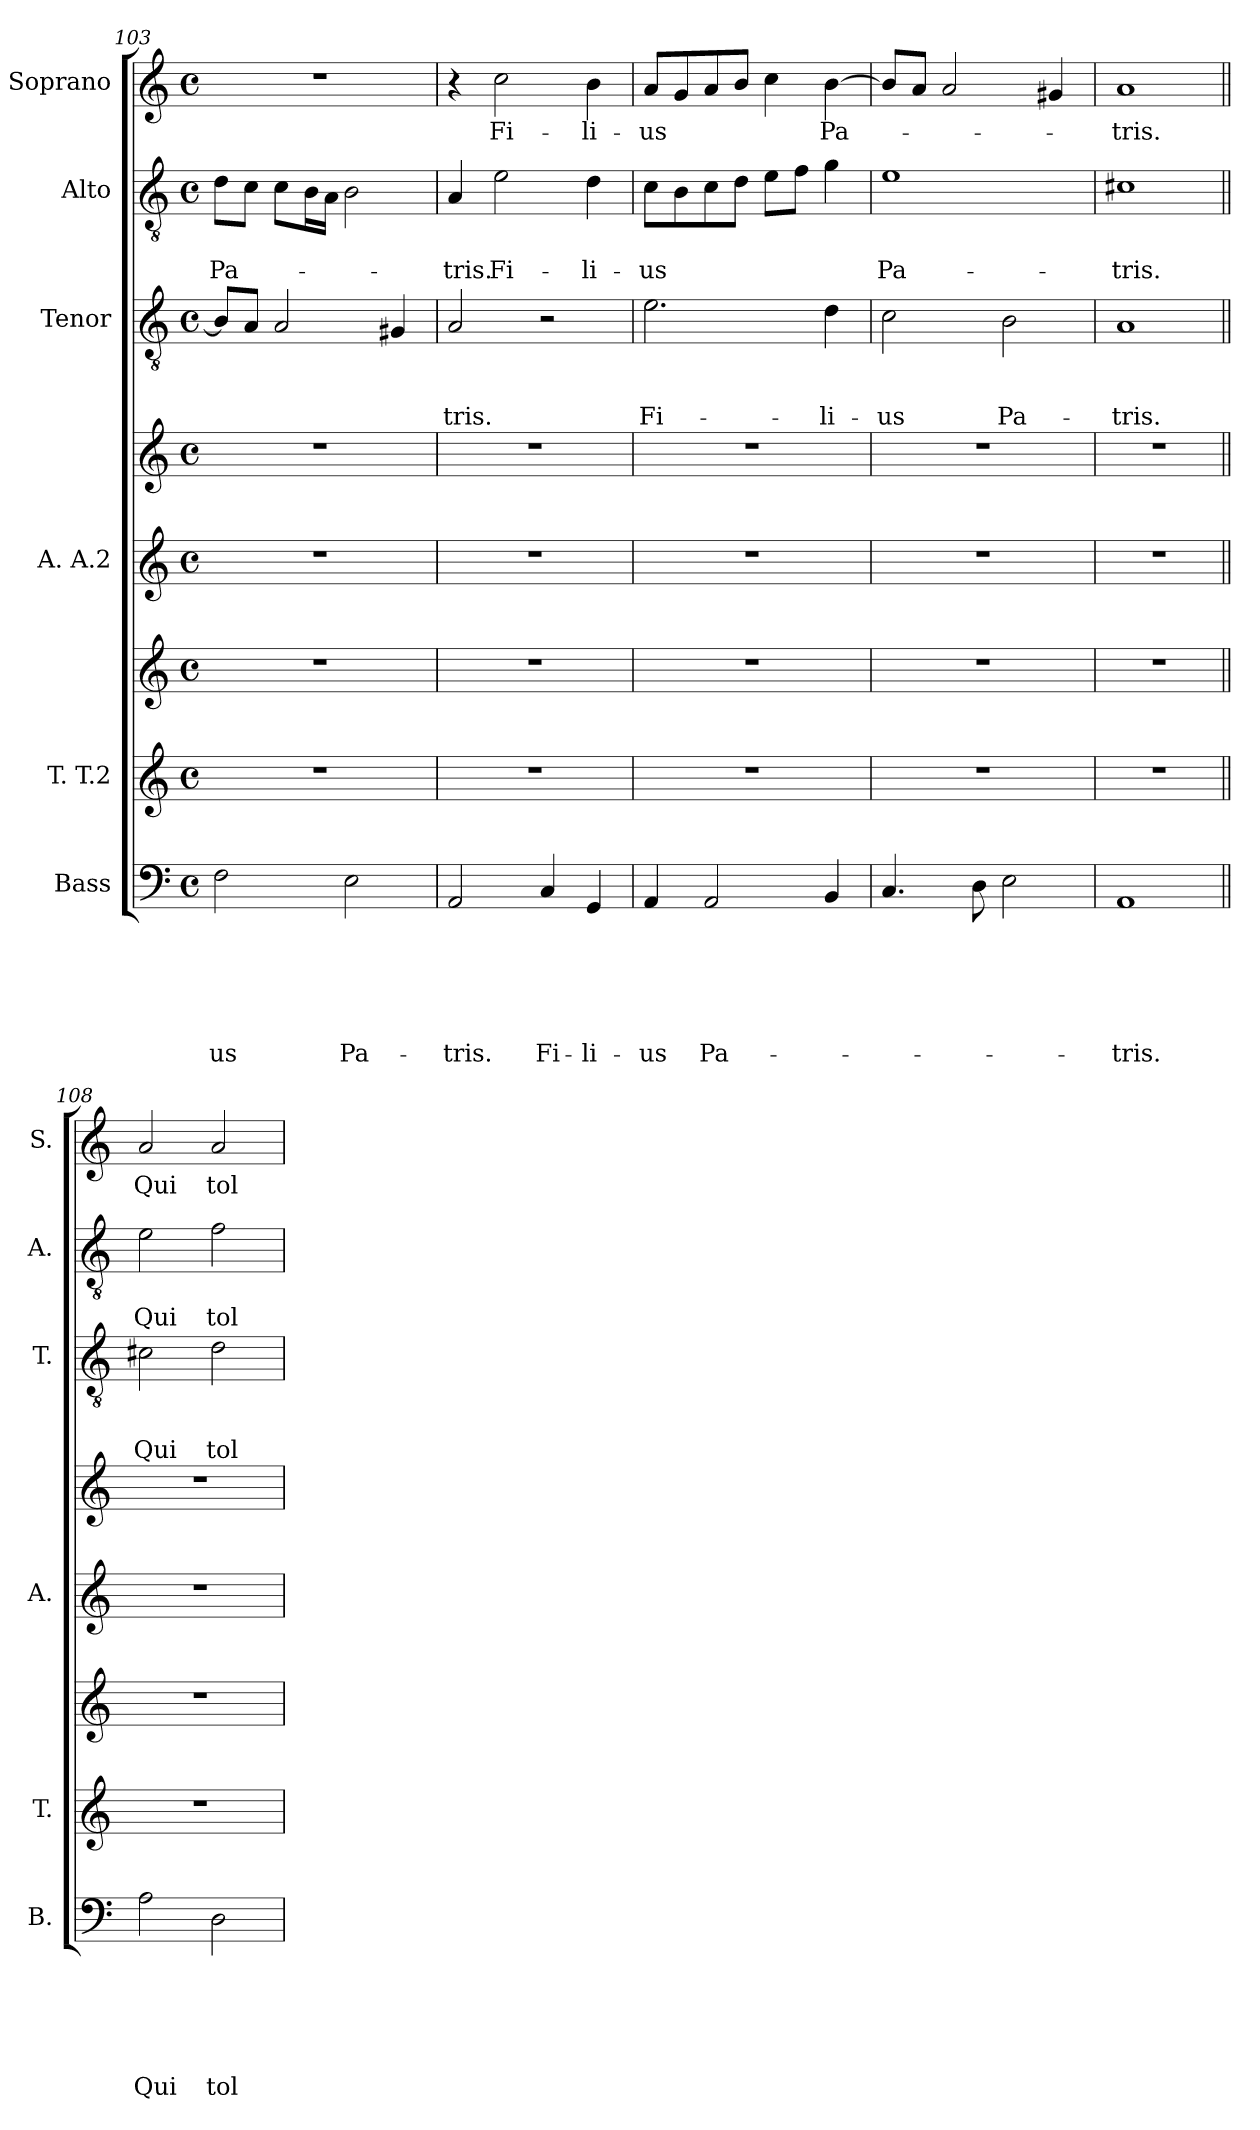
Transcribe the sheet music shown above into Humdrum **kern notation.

**kern	**text	**text	**text	**text	**text	**text	**kern	**kern	**kern	**kern	**kern	**text	**text	**text	**kern	**text	**text	**kern	**text
*part6	*part6	*part6	*part6	*part6	*part6	*part6	*part5	*part5	*part4	*part4	*part3	*part3	*part3	*part3	*part2	*part2	*part2	*part1	*part1
*staff8	*staff8	*staff8	*staff8	*staff8	*staff8	*staff8	*staff7	*staff6	*staff5	*staff4	*staff3	*staff3	*staff3	*staff3	*staff2	*staff2	*staff2	*staff1	*staff1
*I"Bass	*	*	*	*	*	*	*I"T. T.2	*	*I"A. A.2	*	*I"Tenor	*	*	*	*I"Alto	*	*	*I"Soprano	*
*I'B.	*	*	*	*	*	*	*I'T.	*	*I'A.	*	*I'T.	*	*	*	*I'A.	*	*	*I'S.	*
*clefF4	*	*	*	*	*	*	*clefG2	*clefG2	*clefG2	*clefG2	*clefGv2	*	*	*	*clefGv2	*	*	*clefG2	*
*k[]	*	*	*	*	*	*	*k[]	*k[]	*k[]	*k[]	*k[]	*	*	*	*k[]	*	*	*k[]	*
*C:	*	*	*	*	*	*	*C:	*C:	*C:	*C:	*C:	*	*	*	*C:	*	*	*C:	*
*M4/4	*	*	*	*	*	*	*M4/4	*M4/4	*M4/4	*M4/4	*M4/4	*	*	*	*M4/4	*	*	*M4/4	*
*met(c)	*	*	*	*	*	*	*met(c)	*met(c)	*met(c)	*met(c)	*met(c)	*	*	*	*met(c)	*	*	*met(c)	*
=103	=103	=103	=103	=103	=103	=103	=103	=103	=103	=103	=103	=103	=103	=103	=103	=103	=103	=103	=103
!	!	!	!	!	!	!LO:LY:b	!	!	!	!	!	!	!	!	!	!	!LO:LY:b	!	!
2F\	.	.	.	.	.	-us	1r	1r	1r	1r	8B/L]	.	.	.	8d\L	.	Pa-	1r	.
.	.	.	.	.	.	.	.	.	.	.	8A/J	.	.	.	8c\J	.	.	.	.
.	.	.	.	.	.	.	.	.	.	.	2A/	.	.	.	8c\L	.	.	.	.
.	.	.	.	.	.	.	.	.	.	.	.	.	.	.	16B\L	.	.	.	.
.	.	.	.	.	.	.	.	.	.	.	.	.	.	.	16A\JJ	.	.	.	.
!	!	!	!	!	!	!LO:LY:b	!	!	!	!	!	!	!	!	!	!	!	!	!
2E\	.	.	.	.	.	Pa-	.	.	.	.	.	.	.	.	2B\	.	.	.	.
.	.	.	.	.	.	.	.	.	.	.	4G#X/	.	.	.	.	.	.	.	.
=104	=104	=104	=104	=104	=104	=104	=104	=104	=104	=104	=104	=104	=104	=104	=104	=104	=104	=104	=104
!	!	!	!	!	!	!LO:LY:b	!	!	!	!	!	!	!	!LO:LY:b	!	!	!LO:LY:b	!	!
2AA/	.	.	.	.	.	-tris.	1r	1r	1r	1r	2A/	.	.	-tris.	4A/	.	-tris.	4r	.
!	!	!	!	!	!	!	!	!	!	!	!	!	!	!	!	!	!LO:LY:b	!	!LO:LY:b
.	.	.	.	.	.	.	.	.	.	.	.	.	.	.	2e\	.	Fi-	2cc\	Fi-
!	!	!	!	!	!	!LO:LY:b	!	!	!	!	!	!	!	!	!	!	!	!	!
4C/	.	.	.	.	.	Fi-	.	.	.	.	2r	.	.	.	.	.	.	.	.
!	!	!	!	!	!	!LO:LY:b	!	!	!	!	!	!	!	!	!	!	!LO:LY:b	!	!LO:LY:b
4GG/	.	.	.	.	.	-li-	.	.	.	.	.	.	.	.	4d\	.	-li-	4b\	-li-
!!LO:LB:g=z
=105	=105	=105	=105	=105	=105	=105	=105	=105	=105	=105	=105	=105	=105	=105	=105	=105	=105	=105	=105
!	!	!	!	!	!	!LO:LY:b	!	!	!	!	!	!	!	!LO:LY:b	!	!	!LO:LY:b	!	!LO:LY:b
4AA/	.	.	.	.	.	-us	1r	1r	1r	1r	2.e\	.	.	Fi-	8c\L	.	-us	8a/L	-us
.	.	.	.	.	.	.	.	.	.	.	.	.	.	.	8B\	.	.	8g/	.
!	!	!	!	!	!	!LO:LY:b	!	!	!	!	!	!	!	!	!	!	!	!	!
2AA/	.	.	.	.	.	Pa-	.	.	.	.	.	.	.	.	8c\	.	.	8a/	.
.	.	.	.	.	.	.	.	.	.	.	.	.	.	.	8d\J	.	.	8b/J	.
.	.	.	.	.	.	.	.	.	.	.	.	.	.	.	8e\L	.	.	4cc\	.
.	.	.	.	.	.	.	.	.	.	.	.	.	.	.	8f\J	.	.	.	.
!	!	!	!	!	!	!	!	!	!	!	!	!	!	!LO:LY:b	!	!	!	!	!LO:LY:b
4BB/	.	.	.	.	.	.	.	.	.	.	4d\	.	.	-li-	4g\	.	.	[>4b\	Pa-
=106	=106	=106	=106	=106	=106	=106	=106	=106	=106	=106	=106	=106	=106	=106	=106	=106	=106	=106	=106
!	!	!	!	!	!	!	!	!	!	!	!	!	!	!LO:LY:b	!	!	!LO:LY:b	!	!
4.C/	.	.	.	.	.	.	1r	1r	1r	1r	2c\	.	.	-us	1e	.	Pa-	8b/L]	.
.	.	.	.	.	.	.	.	.	.	.	.	.	.	.	.	.	.	8a/J	.
.	.	.	.	.	.	.	.	.	.	.	.	.	.	.	.	.	.	2a/	.
8D\	.	.	.	.	.	.	.	.	.	.	.	.	.	.	.	.	.	.	.
!	!	!	!	!	!	!	!	!	!	!	!	!	!	!LO:LY:b	!	!	!	!	!
2E\	.	.	.	.	.	.	.	.	.	.	2B\	.	.	Pa-	.	.	.	.	.
.	.	.	.	.	.	.	.	.	.	.	.	.	.	.	.	.	.	4g#X/	.
=107	=107	=107	=107	=107	=107	=107	=107	=107	=107	=107	=107	=107	=107	=107	=107	=107	=107	=107	=107
!	!	!	!	!	!	!LO:LY:b	!	!	!	!	!	!	!	!LO:LY:b	!	!	!LO:LY:b	!	!LO:LY:b
1AA	.	.	.	.	.	-tris.	1r	1r	1r	1r	1A	.	.	-tris.	1c#X	.	-tris.	1a	-tris.
=108||	=108||	=108||	=108||	=108||	=108||	=108||	=108||	=108||	=108||	=108||	=108||	=108||	=108||	=108||	=108||	=108||	=108||	=108||	=108||
!	!	!	!	!	!	!LO:LY:b	!	!	!	!	!	!	!	!LO:LY:b	!	!	!LO:LY:b	!	!LO:LY:b
2A\	.	.	.	.	.	Qui	1r	1r	1r	1r	2c#X\	.	.	Qui	2e\	.	Qui	2a/	Qui
!	!	!	!	!	!	!LO:LY:b	!	!	!	!	!	!	!	!LO:LY:b	!	!	!LO:LY:b	!	!LO:LY:b
2D\	.	.	.	.	.	tol-	.	.	.	.	2d\	.	.	tol-	2f\	.	tol-	2a/	tol-
=	=	=	=	=	=	=	=	=	=	=	=	=	=	=	=	=	=	=	=
*-	*-	*-	*-	*-	*-	*-	*-	*-	*-	*-	*-	*-	*-	*-	*-	*-	*-	*-	*-
